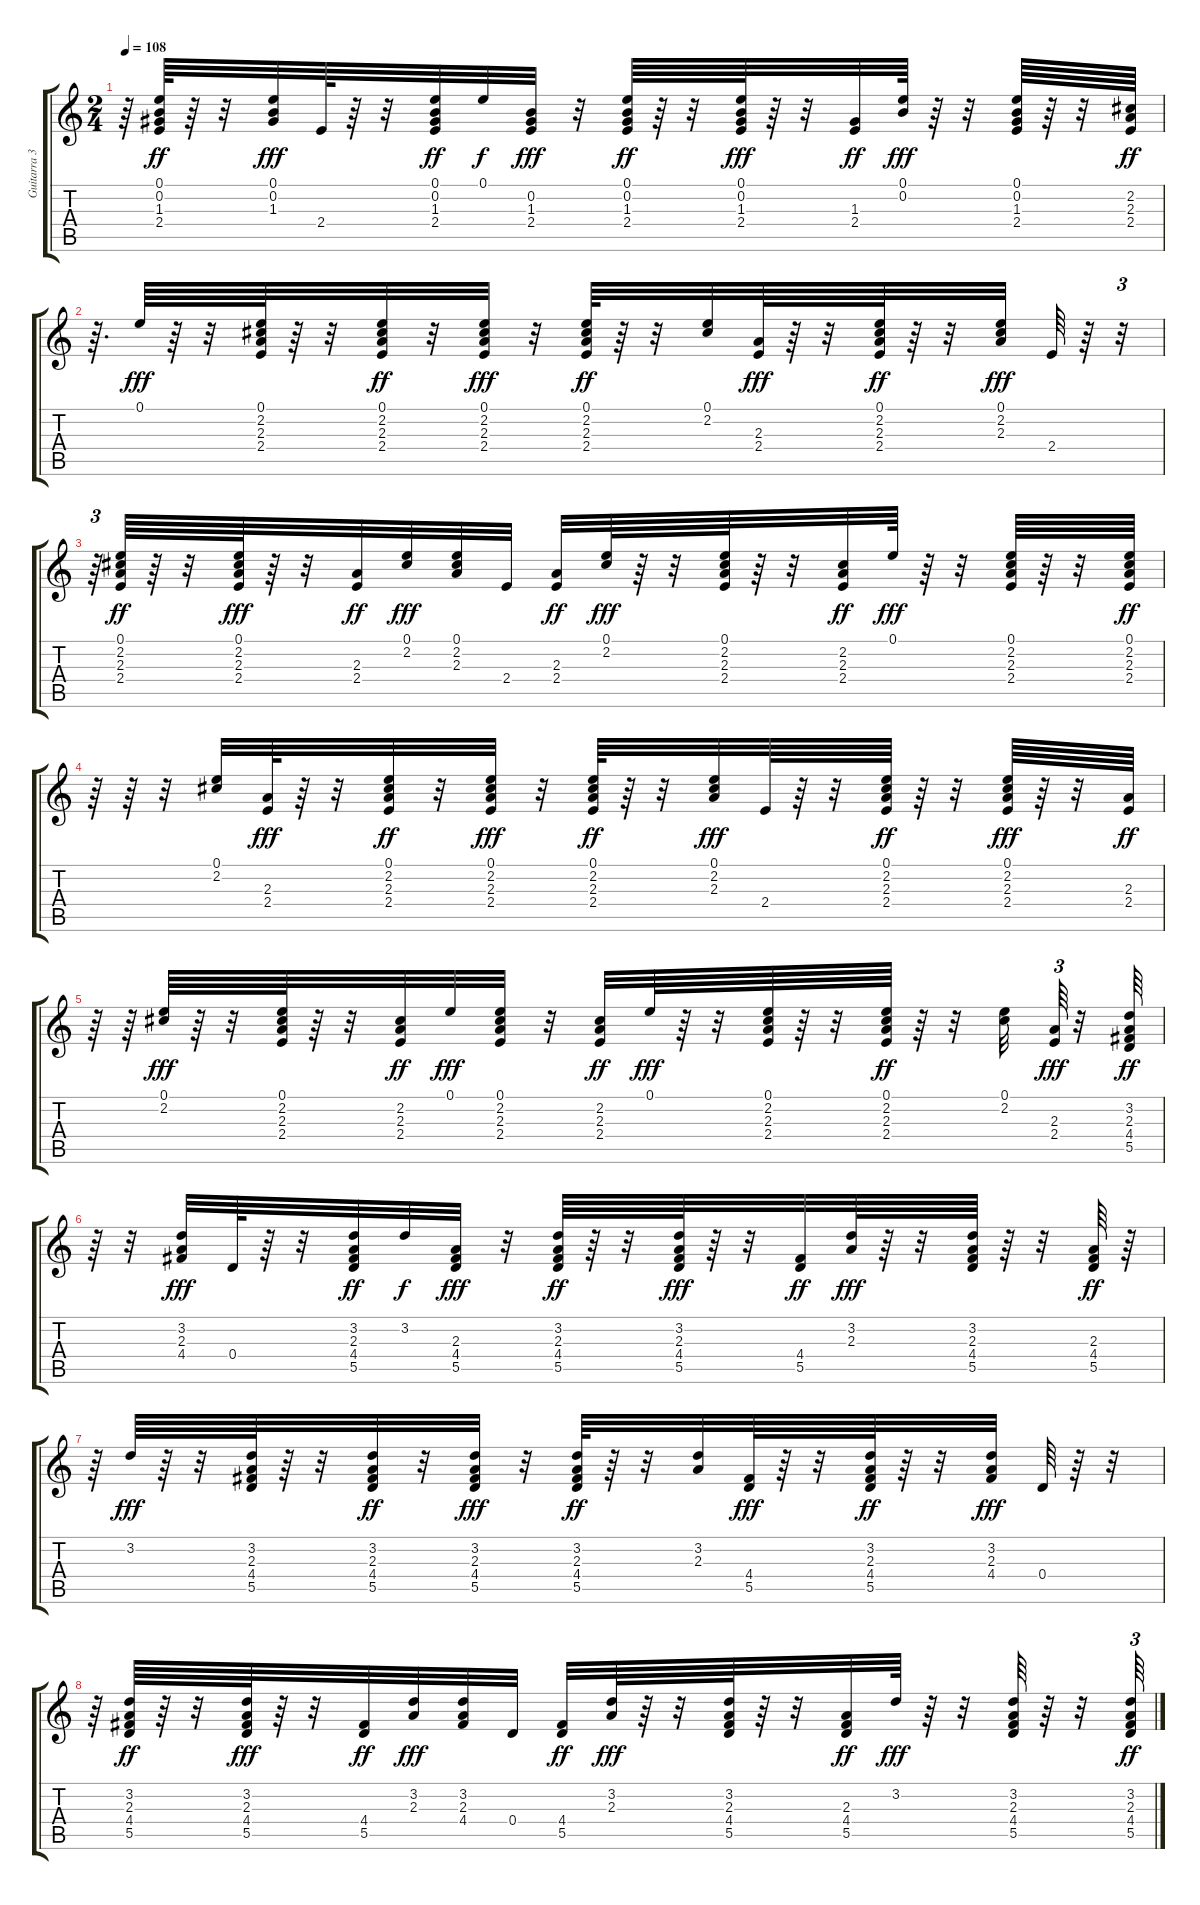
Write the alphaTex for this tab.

\track ("Guitarra 3" "Guitarra 3") {instrument acousticguitarnylon}
\staff {score tabs}
\tuning (E4 B3 G3 D3 A2 E2) {hide}
\ts (2 4)
\tempo 108
\clef g2
\ks c
r.64{dy fff} (0.1 0.2 1.3 2.4).64{dy ff} r.64 r.32 (0.1 0.2 1.3).32{dy fff} 2.4.64 r.64 r.32 (0.1 0.2 1.3 2.4).32{dy ff} 0.1.32{dy f} (0.2 1.3 2.4).32{dy fff} r.32 (0.1 0.2 1.3 2.4).64{dy ff} r.64 r.32 (0.1 0.2 1.3 2.4).64{dy fff} r.64 r.32 (1.3 2.4).32{dy ff} (0.1 0.2).64{dy fff} r.64 r.32 (0.1 0.2 1.3 2.4).64 r.64 r.32 (2.2 2.3 2.4).64{dy ff} |
r.64{d} 0.1.64{dy fff} r.64 r.32 (0.1 2.2 2.3 2.4).64 r.64 r.32 (0.1 2.2 2.3 2.4).32{dy ff} r.32 (0.1 2.2 2.3 2.4).32{dy fff} r.32 (0.1 2.2 2.3 2.4).64{dy ff} r.64 r.32 (0.1 2.2).32 (2.3 2.4).64{dy fff} r.64 r.32 (0.1 2.2 2.3 2.4).64{dy ff} r.64 r.32 (0.1 2.2 2.3).32{dy fff} 2.4.64 r.64 r.32{tu (3 2)} |
r.64{tu (3 2)} (0.1 2.2 2.3 2.4).64{dy ff} r.64 r.32 (0.1 2.2 2.3 2.4).64{dy fff} r.64 r.32 (2.3 2.4).32{dy ff} (0.1 2.2).32{dy fff} (0.1 2.2 2.3).32 2.4.32 (2.3 2.4).32{dy ff} (0.1 2.2).64{dy fff} r.64 r.32 (0.1 2.2 2.3 2.4).64 r.64 r.32 (2.2 2.3 2.4).32{dy ff} 0.1.64{dy fff} r.64 r.32 (0.1 2.2 2.3 2.4).64 r.64 r.32 (0.1 2.2 2.3 2.4).64{dy ff} |
r.64 r.64 r.32 (0.1 2.2).32 (2.3 2.4).64{dy fff} r.64 r.32 (0.1 2.2 2.3 2.4).32{dy ff} r.32 (0.1 2.2 2.3 2.4).32{dy fff} r.32 (0.1 2.2 2.3 2.4).64{dy ff} r.64 r.32 (0.1 2.2 2.3).32{dy fff} 2.4.64 r.64 r.32 (0.1 2.2 2.3 2.4).64{dy ff} r.64 r.32 (0.1 2.2 2.3 2.4).64{dy fff} r.64 r.32 (2.3 2.4).64{dy ff} |
r.64 r.64 (0.1 2.2).64{dy fff} r.64 r.32 (0.1 2.2 2.3 2.4).64 r.64 r.32 (2.2 2.3 2.4).32{dy ff} 0.1.32{dy fff} (0.1 2.2 2.3 2.4).32 r.32 (2.2 2.3 2.4).32{dy ff} 0.1.64{dy fff} r.64 r.32 (0.1 2.2 2.3 2.4).64 r.64 r.32 (0.1 2.2 2.3 2.4).64{dy ff} r.64 r.32 (0.1 2.2).32 (2.3 2.4).64{tu (3 2) dy fff} r.32 (3.2 2.3 4.4 5.5).64{dy ff} |
r.64 r.32 (3.2 2.3 4.4).32{dy fff} 0.4.64 r.64 r.32 (3.2 2.3 4.4 5.5).32{dy ff} 3.2.32{dy f} (2.3 4.4 5.5).32{dy fff} r.32 (3.2 2.3 4.4 5.5).64{dy ff} r.64 r.32 (3.2 2.3 4.4 5.5).64{dy fff} r.64 r.32 (4.4 5.5).32{dy ff} (3.2 2.3).64{dy fff} r.64 r.32 (3.2 2.3 4.4 5.5).64 r.64 r.32 (2.3 4.4 5.5).64{dy ff} r.64 |
r.64 3.2.64{dy fff} r.64 r.32 (3.2 2.3 4.4 5.5).64 r.64 r.32 (3.2 2.3 4.4 5.5).32{dy ff} r.32 (3.2 2.3 4.4 5.5).32{dy fff} r.32 (3.2 2.3 4.4 5.5).64{dy ff} r.64 r.32 (3.2 2.3).32 (4.4 5.5).64{dy fff} r.64 r.32 (3.2 2.3 4.4 5.5).64{dy ff} r.64 r.32 (3.2 2.3 4.4).32{dy fff} 0.4.64 r.64 r.32 |
r.64 (3.2 2.3 4.4 5.5).64{dy ff} r.64 r.32 (3.2 2.3 4.4 5.5).64{dy fff} r.64 r.32 (4.4 5.5).32{dy ff} (3.2 2.3).32{dy fff} (3.2 2.3 4.4).32 0.4.32 (4.4 5.5).32{dy ff} (3.2 2.3).64{dy fff} r.64 r.32 (3.2 2.3 4.4 5.5).64 r.64 r.32 (2.3 4.4 5.5).32{dy ff} 3.2.64{dy fff} r.64 r.32 (3.2 2.3 4.4 5.5).64 r.64 r.32 (3.2 2.3 4.4 5.5).64{tu (3 2) dy ff}
